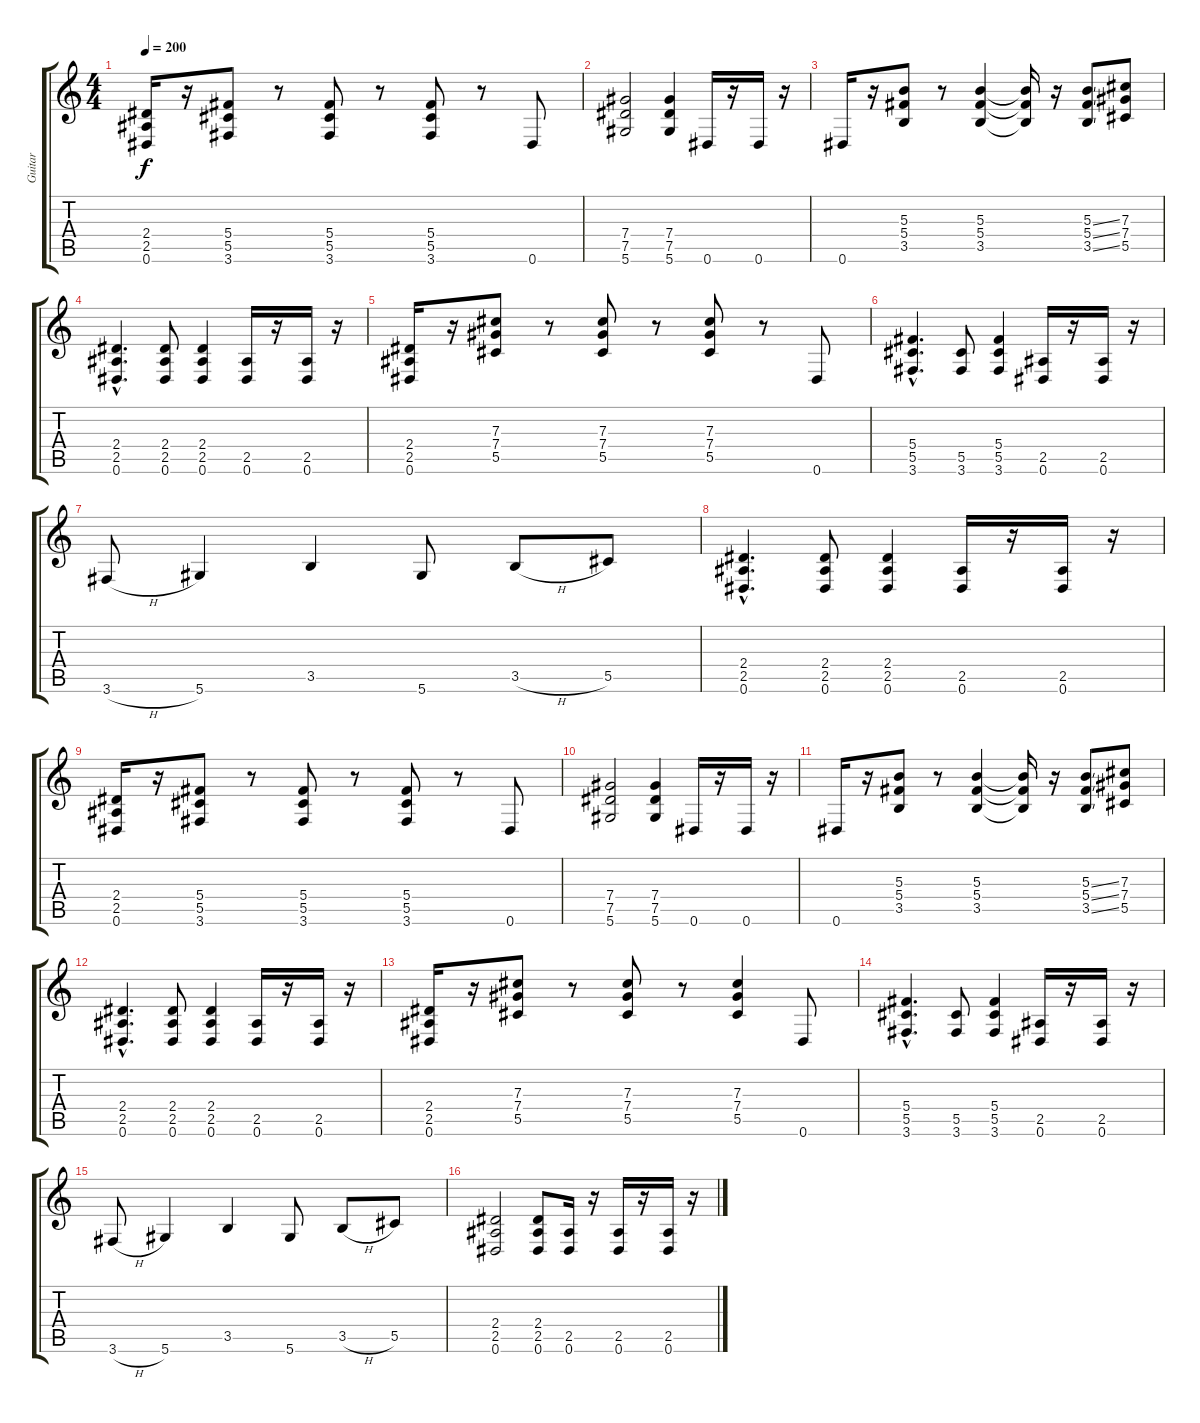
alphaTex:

\track ("Guitar" "Guitar") {instrument distortionguitar}
\staff {score tabs}
\tuning (Eb4 Bb3 Gb3 Db3 Ab2 Eb2) {hide}
\ts (4 4)
\tempo 200
\clef g2
\ks c
(2.4 2.5 0.6).16{dy f} r.16 (5.4 5.5 3.6).8 r.8 (5.4 5.5 3.6).8 r.8 (5.4 5.5 3.6).8 r.8 0.6.8 |
(7.4 7.5 5.6).2 (7.4 7.5 5.6).4 0.6.16 r.16 0.6.16 r.16 |
0.6.16 r.16 (5.3 5.4 3.5).8 r.8 (5.3 5.4 3.5).4 (5.3{t} 5.4{t} 3.5{t}).16 r.16 (5.3{ss} 5.4{ss} 3.5{ss}).8 (7.3 7.4 5.5).8 |
(2.4{hac} 2.5{hac} 0.6{hac}).4{d} (2.4 2.5 0.6).8 (2.4 2.5 0.6).4 (2.5 0.6).16 r.16 (2.5 0.6).16 r.16 |
(2.4 2.5 0.6).16 r.16 (7.3 7.4 5.5).8 r.8 (7.3 7.4 5.5).8 r.8 (7.3 7.4 5.5).8 r.8 0.6.8 |
(5.4{hac} 5.5{hac} 3.6{hac}).4{d} (5.5 3.6).8 (5.4 5.5 3.6).4 (2.5 0.6).16 r.16 (2.5 0.6).16 r.16 |
3.6{h}.8 5.6.4 3.5.4 5.6.8 3.5{h}.8 5.5.8 |
(2.4{hac} 2.5{hac} 0.6{hac}).4{d} (2.4 2.5 0.6).8 (2.4 2.5 0.6).4 (2.5 0.6).16 r.16 (2.5 0.6).16 r.16 |
(2.4 2.5 0.6).16 r.16 (5.4 5.5 3.6).8 r.8 (5.4 5.5 3.6).8 r.8 (5.4 5.5 3.6).8 r.8 0.6.8 |
(7.4 7.5 5.6).2 (7.4 7.5 5.6).4 0.6.16 r.16 0.6.16 r.16 |
0.6.16 r.16 (5.3 5.4 3.5).8 r.8 (5.3 5.4 3.5).4 (5.3{t} 5.4{t} 3.5{t}).16 r.16 (5.3{ss} 5.4{ss} 3.5{ss}).8 (7.3 7.4 5.5).8 |
(2.4{hac} 2.5{hac} 0.6{hac}).4{d} (2.4 2.5 0.6).8 (2.4 2.5 0.6).4 (2.5 0.6).16 r.16 (2.5 0.6).16 r.16 |
(2.4 2.5 0.6).16 r.16 (7.3 7.4 5.5).8 r.8 (7.3 7.4 5.5).8 r.8 (7.3 7.4 5.5).4 0.6.8 |
(5.4{hac} 5.5{hac} 3.6{hac}).4{d} (5.5 3.6).8 (5.4 5.5 3.6).4 (2.5 0.6).16 r.16 (2.5 0.6).16 r.16 |
3.6{h}.8 5.6.4 3.5.4 5.6.8 3.5{h}.8 5.5.8 |
(2.4 2.5 0.6).2 (2.4 2.5 0.6).8 (2.5 0.6).16 r.16 (2.5 0.6).16 r.16 (2.5 0.6).16 r.16
